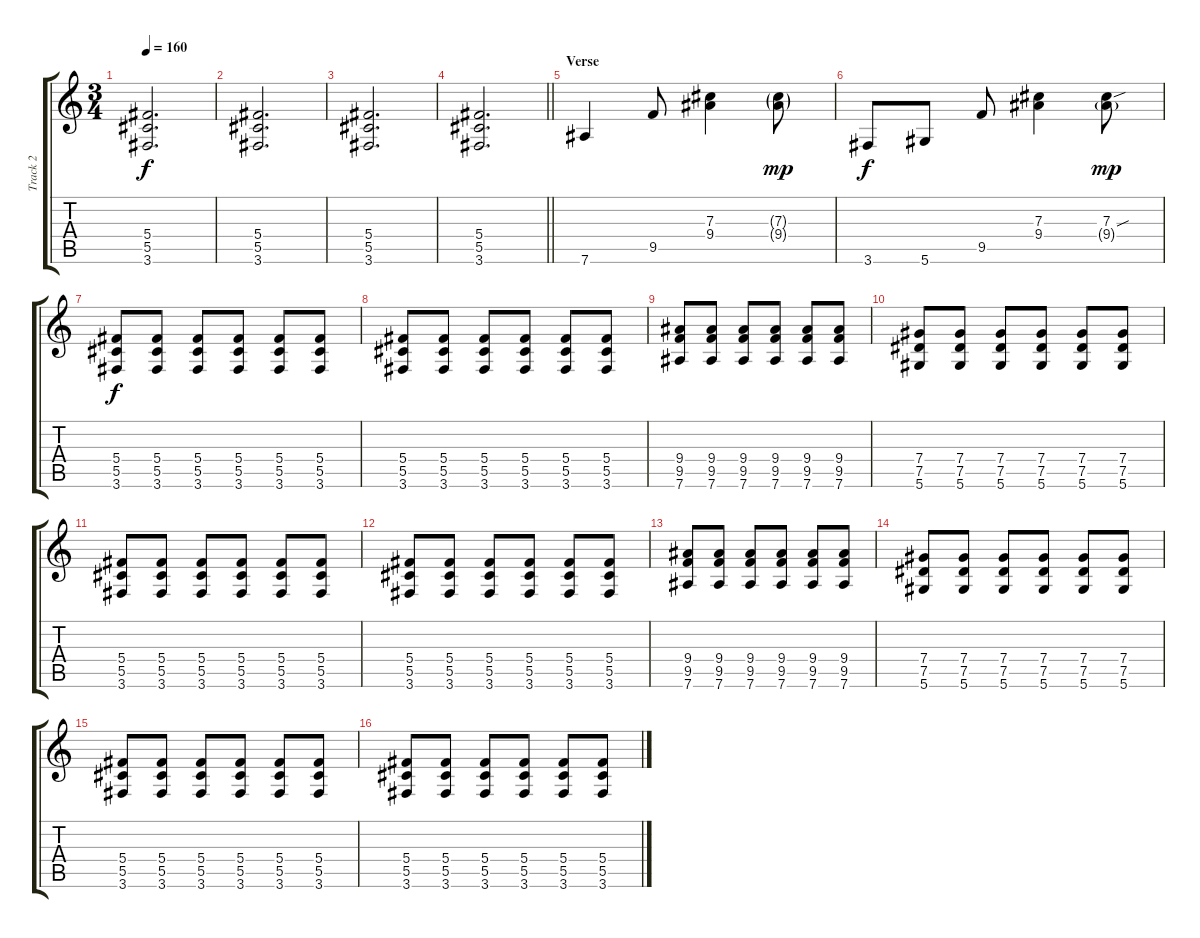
\track ("Track 2" "Track 2") {instrument electricguitarjazz}
\staff {score tabs}
\tuning (Eb4 Bb3 Gb3 Db3 Ab2 Eb2) {hide}
\ts (3 4)
\tempo 160
\clef g2
\ks c
(5.4 5.5 3.6).2{d dy f} |
(5.4 5.5 3.6).2{d} |
(5.4 5.5 3.6).2{d} |
\barLineRight lightlight
(5.4 5.5 3.6).2{d} |
\section ("" "Verse")
7.6.4{instrument electricguitarjazz} 9.5.8 (7.3 9.4).4 (7.3{g} 9.4{g}).8{dy mp} |
3.6.8{dy f} 5.6.8 9.5.8 (7.3 9.4).4 (7.3{sou} 9.4{g}).8{dy mp} |
(5.4 5.5 3.6).8{dy f instrument distortionguitar} (5.4 5.5 3.6).8 (5.4 5.5 3.6).8 (5.4 5.5 3.6).8 (5.4 5.5 3.6).8 (5.4 5.5 3.6).8 |
(5.4 5.5 3.6).8 (5.4 5.5 3.6).8 (5.4 5.5 3.6).8 (5.4 5.5 3.6).8 (5.4 5.5 3.6).8 (5.4 5.5 3.6).8 |
(9.4 9.5 7.6).8 (9.4 9.5 7.6).8 (9.4 9.5 7.6).8 (9.4 9.5 7.6).8 (9.4 9.5 7.6).8 (9.4 9.5 7.6).8 |
(7.4 7.5 5.6).8 (7.4 7.5 5.6).8 (7.4 7.5 5.6).8 (7.4 7.5 5.6).8 (7.4 7.5 5.6).8 (7.4 7.5 5.6).8 |
(5.4 5.5 3.6).8 (5.4 5.5 3.6).8 (5.4 5.5 3.6).8 (5.4 5.5 3.6).8 (5.4 5.5 3.6).8 (5.4 5.5 3.6).8 |
(5.4 5.5 3.6).8 (5.4 5.5 3.6).8 (5.4 5.5 3.6).8 (5.4 5.5 3.6).8 (5.4 5.5 3.6).8 (5.4 5.5 3.6).8 |
(9.4 9.5 7.6).8 (9.4 9.5 7.6).8 (9.4 9.5 7.6).8 (9.4 9.5 7.6).8 (9.4 9.5 7.6).8 (9.4 9.5 7.6).8 |
(7.4 7.5 5.6).8 (7.4 7.5 5.6).8 (7.4 7.5 5.6).8 (7.4 7.5 5.6).8 (7.4 7.5 5.6).8 (7.4 7.5 5.6).8 |
(5.4 5.5 3.6).8 (5.4 5.5 3.6).8 (5.4 5.5 3.6).8 (5.4 5.5 3.6).8 (5.4 5.5 3.6).8 (5.4 5.5 3.6).8 |
(5.4 5.5 3.6).8 (5.4 5.5 3.6).8 (5.4 5.5 3.6).8 (5.4 5.5 3.6).8 (5.4 5.5 3.6).8 (5.4 5.5 3.6).8
